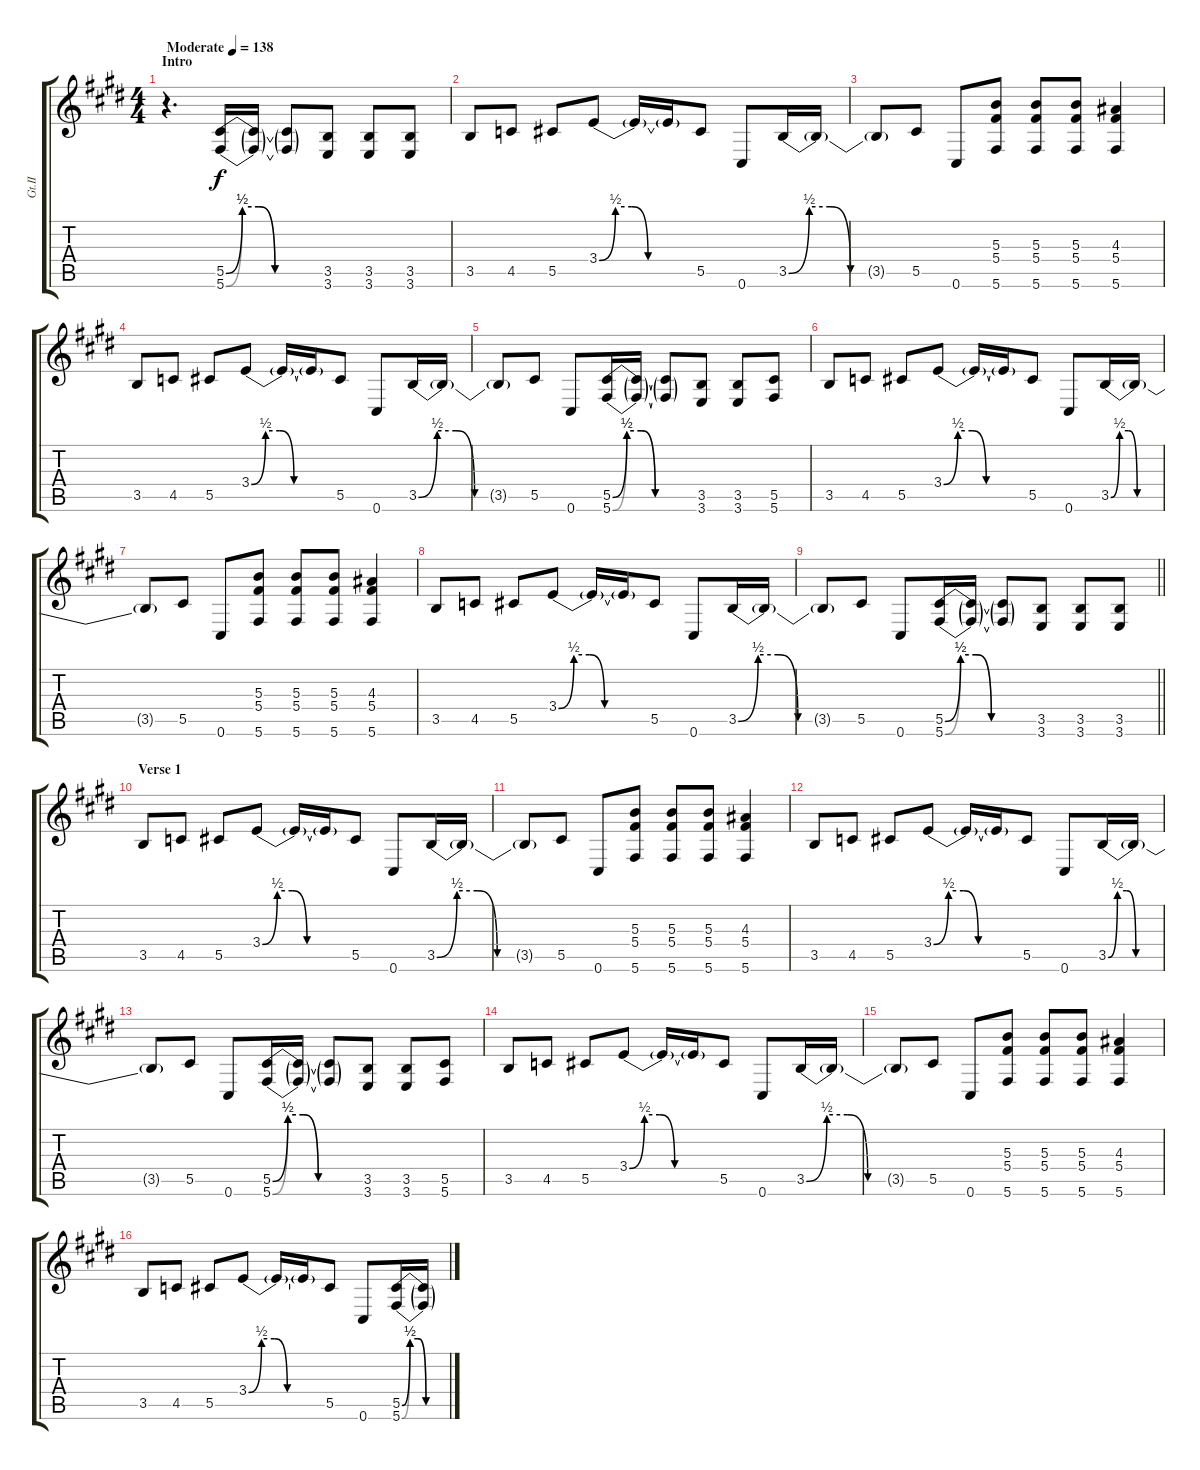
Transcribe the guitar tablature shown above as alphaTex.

\track ("Gt.II" "Gt.II") {instrument distortionguitar}
\staff {score tabs}
\tuning (Eb4 Bb3 Gb3 Db3 Ab2 Db2) {hide}
\ts (4 4)
\section ("" "Intro")
\tempo (138 "Moderate")
\clef g2
\ks e
r.4{d dy f instrument distortionguitar} (5.5{be (custom 0 0 10 2 20 2 30 0 60 0)} 5.6{be (custom 0 0 10 2 20 2 30 0 60 0)}).16 (5.5{t} 5.6{t}).16 (5.5{t} 5.6{t}).8 (3.5 3.6).8 (3.5 3.6).8 (3.5 3.6).8 |
3.5.8 4.5.8 5.5.8 3.4{be (custom 0 0 10 2 20 2 30 0 60 0)}.8 3.4{t}.16 3.4{t}.16 5.5.8 0.6.8 3.5{be (custom 0 0 10 2 20 2 30 0 60 0)}.16 3.5{t}.16 |
3.5{t}.8 5.5.8 0.6.8 (5.3 5.4 5.6).8 (5.3 5.4 5.6).8 (5.3 5.4 5.6).8 (4.3 5.4 5.6).4 |
3.5.8 4.5.8 5.5.8 3.4{be (custom 0 0 10 2 20 2 30 0 60 0)}.8 3.4{t}.16 3.4{t}.16 5.5.8 0.6.8 3.5{be (custom 0 0 10 2 20 2 30 0 60 0)}.16 3.5{t}.16 |
3.5{t}.8 5.5.8 0.6.8 (5.5{be (custom 0 0 10 2 20 2 30 0 60 0)} 5.6{be (custom 0 0 10 2 20 2 30 0 60 0)}).16 (5.5{t} 5.6{t}).16 (5.5{t} 5.6{t}).8 (3.5 3.6).8 (3.5 3.6).8 (5.5 5.6).8 |
3.5.8 4.5.8 5.5.8 3.4{be (custom 0 0 10 2 20 2 30 0 60 0)}.8 3.4{t}.16 3.4{t}.16 5.5.8 0.6.8 3.5{be (custom 0 0 10 2 20 2 30 0 60 0)}.16 3.5{t}.16 |
3.5{t}.8 5.5.8 0.6.8 (5.3 5.4 5.6).8 (5.3 5.4 5.6).8 (5.3 5.4 5.6).8 (4.3 5.4 5.6).4 |
3.5.8 4.5.8 5.5.8 3.4{be (custom 0 0 10 2 20 2 30 0 60 0)}.8 3.4{t}.16 3.4{t}.16 5.5.8 0.6.8 3.5{be (custom 0 0 10 2 20 2 30 0 60 0)}.16 3.5{t}.16 |
\barLineRight lightlight
3.5{t}.8 5.5.8 0.6.8 (5.5{be (custom 0 0 10 2 20 2 30 0 60 0)} 5.6{be (custom 0 0 10 2 20 2 30 0 60 0)}).16 (5.5{t} 5.6{t}).16 (5.5{t} 5.6{t}).8 (3.5 3.6).8 (3.5 3.6).8 (3.5 3.6).8 |
\section ("" "Verse 1")
3.5.8 4.5.8 5.5.8 3.4{be (custom 0 0 10 2 20 2 30 0 60 0)}.8 3.4{t}.16 3.4{t}.16 5.5.8 0.6.8 3.5{be (custom 0 0 10 2 20 2 30 0 60 0)}.16 3.5{t}.16 |
3.5{t}.8 5.5.8 0.6.8 (5.3 5.4 5.6).8 (5.3 5.4 5.6).8 (5.3 5.4 5.6).8 (4.3 5.4 5.6).4 |
3.5.8 4.5.8 5.5.8 3.4{be (custom 0 0 10 2 20 2 30 0 60 0)}.8 3.4{t}.16 3.4{t}.16 5.5.8 0.6.8 3.5{be (custom 0 0 10 2 20 2 30 0 60 0)}.16 3.5{t}.16 |
3.5{t}.8 5.5.8 0.6.8 (5.5{be (custom 0 0 10 2 20 2 30 0 60 0)} 5.6{be (custom 0 0 10 2 20 2 30 0 60 0)}).16 (5.5{t} 5.6{t}).16 (5.5{t} 5.6{t}).8 (3.5 3.6).8 (3.5 3.6).8 (5.5 5.6).8 |
3.5.8 4.5.8 5.5.8 3.4{be (custom 0 0 10 2 20 2 30 0 60 0)}.8 3.4{t}.16 3.4{t}.16 5.5.8 0.6.8 3.5{be (custom 0 0 10 2 20 2 30 0 60 0)}.16 3.5{t}.16 |
3.5{t}.8 5.5.8 0.6.8 (5.3 5.4 5.6).8 (5.3 5.4 5.6).8 (5.3 5.4 5.6).8 (4.3 5.4 5.6).4 |
3.5.8 4.5.8 5.5.8 3.4{be (custom 0 0 10 2 20 2 30 0 60 0)}.8 3.4{t}.16 3.4{t}.16 5.5.8 0.6.8 (5.5{be (custom 0 0 10 2 20 2 30 0 60 0)} 5.6{be (custom 0 0 10 2 20 2 30 0 60 0)}).16 (5.5{t} 5.6{t}).16
